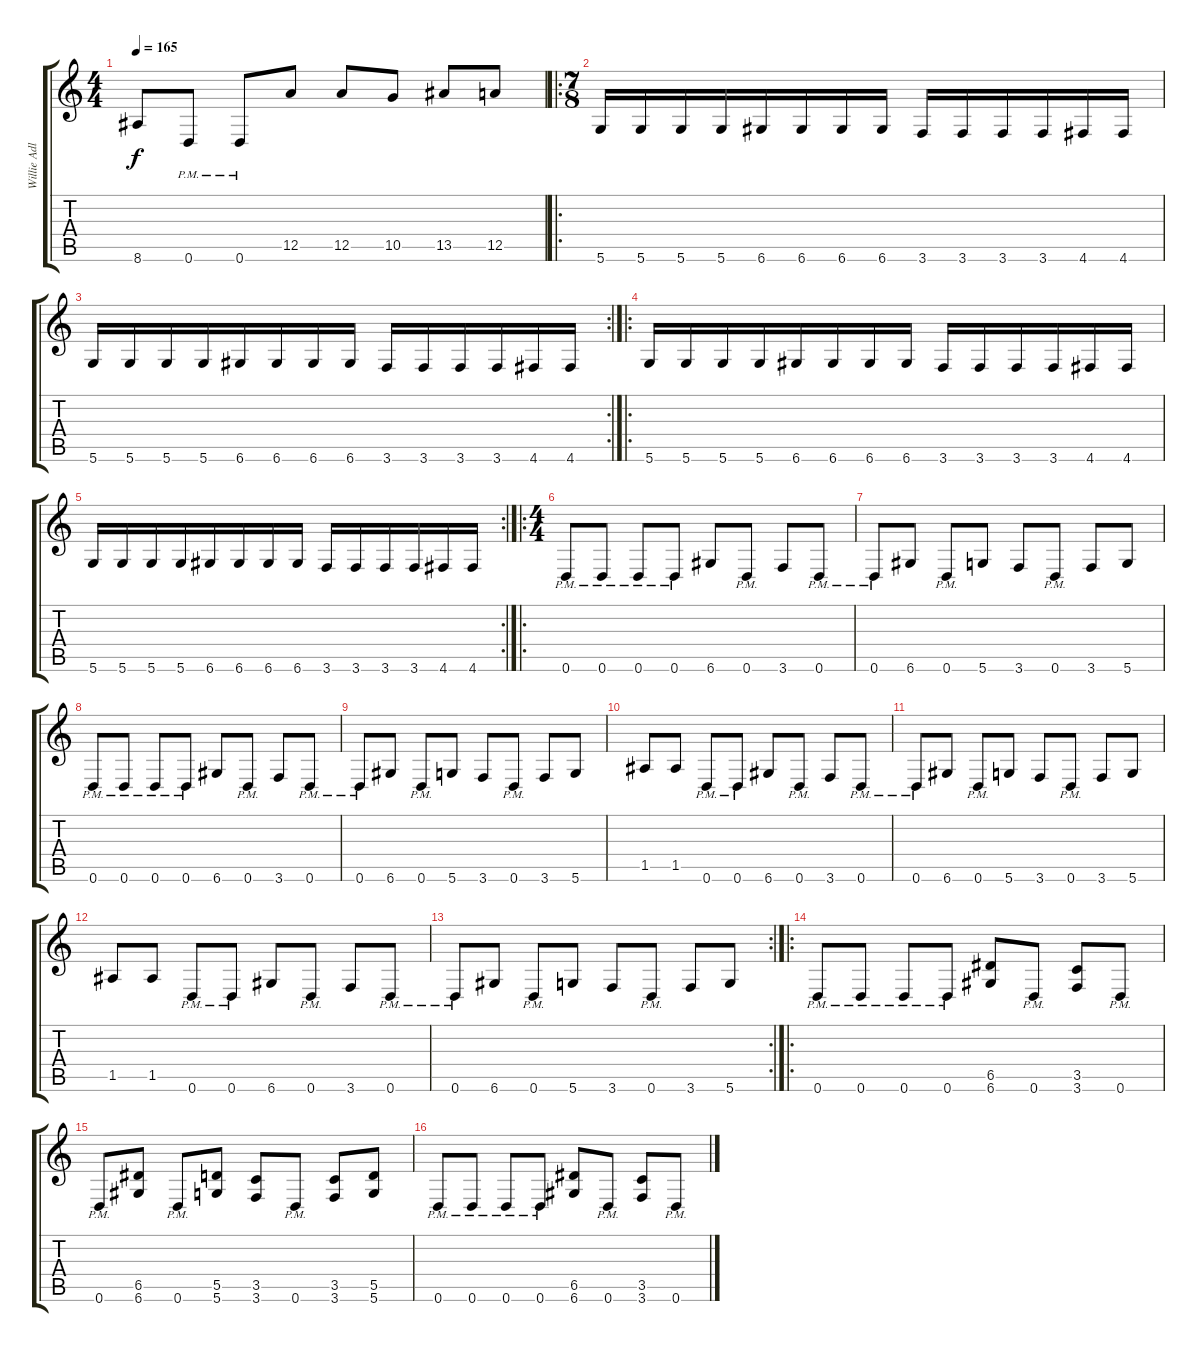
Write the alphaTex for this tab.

\track ("Willie Adler" "Willie Adl") {instrument distortionguitar}
\staff {score tabs}
\tuning (E4 B3 G3 D3 A2 D2) {hide}
\ts (4 4)
\tempo 165
\clef g2
\ks c
8.6{t}.8{dy f} 0.6{pm}.8 0.6{pm}.8 12.5.8 12.5.8 10.5.8 13.5.8 12.5.8 |
\ro
\ts (7 8)
5.6.16 5.6.16 5.6.16 5.6.16 6.6.16 6.6.16 6.6.16 6.6.16 3.6.16 3.6.16 3.6.16 3.6.16 4.6.16 4.6.16 |
\rc 2
5.6.16 5.6.16 5.6.16 5.6.16 6.6.16 6.6.16 6.6.16 6.6.16 3.6.16 3.6.16 3.6.16 3.6.16 4.6.16 4.6.16 |
\ro
5.6.16 5.6.16 5.6.16 5.6.16 6.6.16 6.6.16 6.6.16 6.6.16 3.6.16 3.6.16 3.6.16 3.6.16 4.6.16 4.6.16 |
\rc 2
5.6.16 5.6.16 5.6.16 5.6.16 6.6.16 6.6.16 6.6.16 6.6.16 3.6.16 3.6.16 3.6.16 3.6.16 4.6.16 4.6.16 |
\ro
\ts (4 4)
0.6{pm}.8 0.6{pm}.8 0.6{pm}.8 0.6{pm}.8 6.6.8 0.6{pm}.8 3.6.8 0.6{pm}.8 |
0.6{pm}.8 6.6.8 0.6{pm}.8 5.6.8 3.6.8 0.6{pm}.8 3.6.8 5.6.8 |
0.6{pm}.8 0.6{pm}.8 0.6{pm}.8 0.6{pm}.8 6.6.8 0.6{pm}.8 3.6.8 0.6{pm}.8 |
0.6{pm}.8 6.6.8 0.6{pm}.8 5.6.8 3.6.8 0.6{pm}.8 3.6.8 5.6.8 |
1.5.8 1.5.8 0.6{pm}.8 0.6{pm}.8 6.6.8 0.6{pm}.8 3.6.8 0.6{pm}.8 |
0.6{pm}.8 6.6.8 0.6{pm}.8 5.6.8 3.6.8 0.6{pm}.8 3.6.8 5.6.8 |
1.5.8 1.5.8 0.6{pm}.8 0.6{pm}.8 6.6.8 0.6{pm}.8 3.6.8 0.6{pm}.8 |
\rc 2
0.6{pm}.8 6.6.8 0.6{pm}.8 5.6.8 3.6.8 0.6{pm}.8 3.6.8 5.6.8 |
\ro
0.6{pm}.8 0.6{pm}.8 0.6{pm}.8 0.6{pm}.8 (6.5 6.6).8 0.6{pm}.8 (3.5 3.6).8 0.6{pm}.8 |
0.6{pm}.8 (6.5 6.6).8 0.6{pm}.8 (5.5 5.6).8 (3.5 3.6).8 0.6{pm}.8 (3.5 3.6).8 (5.5 5.6).8 |
0.6{pm}.8 0.6{pm}.8 0.6{pm}.8 0.6{pm}.8 (6.5 6.6).8 0.6{pm}.8 (3.5 3.6).8 0.6{pm}.8
